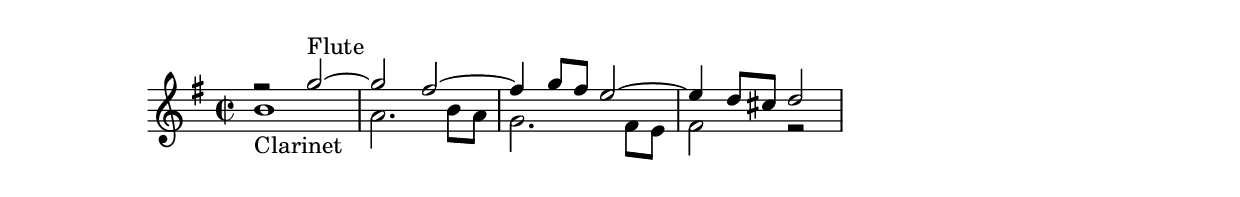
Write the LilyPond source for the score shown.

%% Do not edit this file; it is automatically
%% generated from LSR http://lsr.dsi.unimi.it
%% This file is in the public domain.
\version "2.13.16"

\header {
  lsrtags = "contexts-and-engravers, midi"

%% Translation of GIT committish: 1d589aa04c20d7711bf662618adbdd6d445db29d
  texidoces = "
Al producir una salida MIDI, el comportamiento predeterminado es
que cada pentagrama representa un canal MIDI, con todas las voces
de dicho pentagrama mezcladas.  Esto reduce al mínimo el riesgo de
que se agote el número de canales MIDI disponibles, pues existe un
máximo de 16 canales por pista.

Sin embargo, cuando se traslada el interpretador
@code{Staff_performer} al contexto @code{Voice}, cada voz de un
pentagrama puede tener su propio canal MIDI, como se muestra en el
siguiente ejemplo: a pesar de estar sobre el mismo pentagrama, se
crean dos canales MIDI, cada uno con un @code{midiInstrument}
distinto.

"
  doctitlees = "Modificar la salida MIDI para que tenga un canal por cada voz"

  texidoc = "
When outputting MIDI, the default behavior is for each staff to
represent one MIDI channel, with all the voices on a staff amalgamated.
This minimizes the risk of running out of MIDI channels, since there
are only 16 available per track.

However, by moving the @code{Staff_performer} to the @code{Voice}
context, each voice on a staff can have its own MIDI channel, as is
demonstrated by the following example: despite being on the same staff,
two MIDI channels are created, each with a different
@code{midiInstrument}.

"
  doctitle = "Changing MIDI output to one channel per voice"
} % begin verbatim

\score {
  \new Staff <<
    \new Voice \relative c''' {
      \set midiInstrument = #"flute"
      \voiceOne
      \key g \major
      \time 2/2
      r2 g-"Flute" ~
      g fis ~
      fis4 g8 fis e2 ~
      e4 d8 cis d2
    }
    \new Voice \relative c'' {
      \set midiInstrument = #"clarinet"
      \voiceTwo
      b1-"Clarinet"
      a2. b8 a
      g2. fis8 e
      fis2 r
    }
  >>
  \layout { }
  \midi {
    \context {
      \Staff
      \remove "Staff_performer"
    }
    \context {
      \Voice
      \consists "Staff_performer"
    }
    \context {
      \Score
      tempoWholesPerMinute = #(ly:make-moment 72 2)
    }
  }
}

